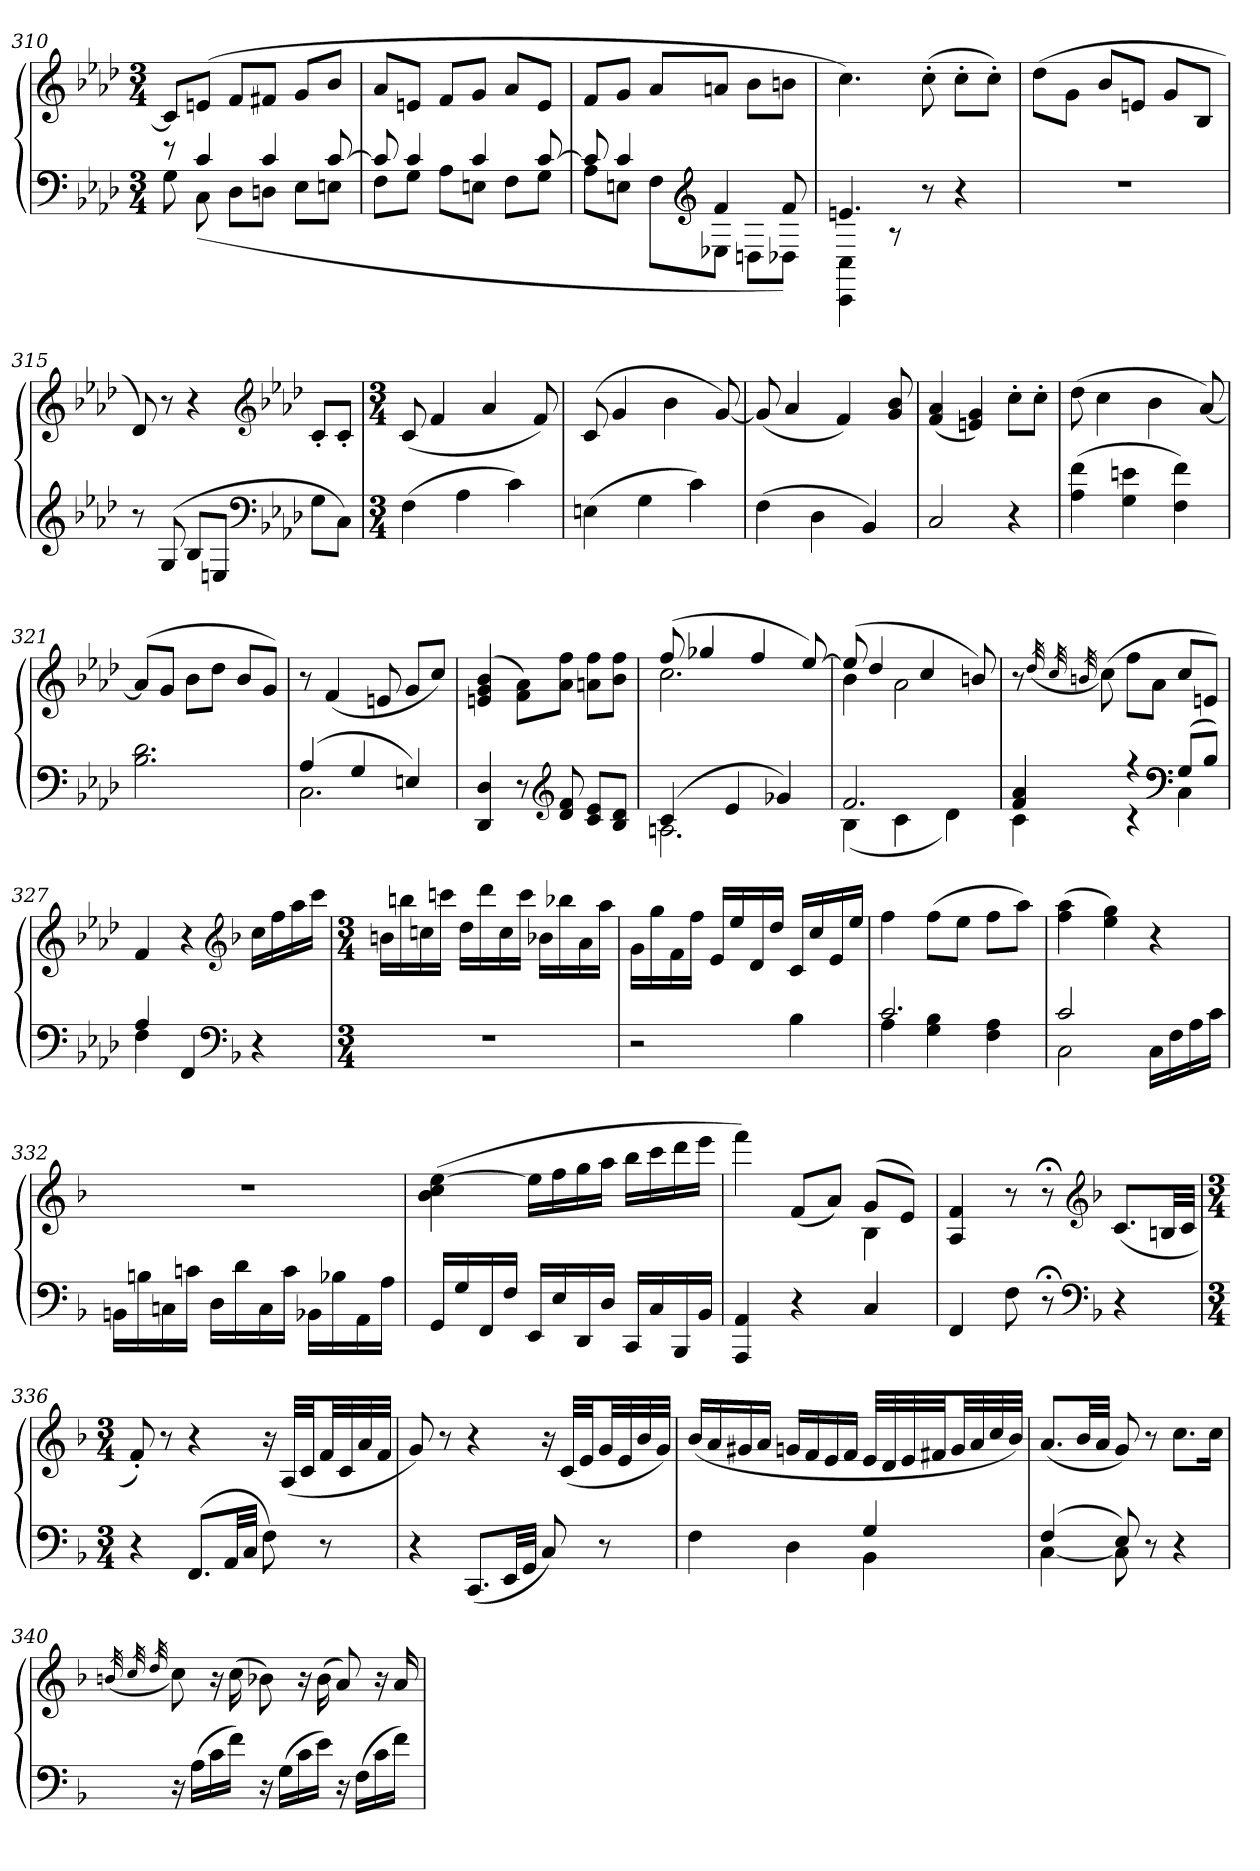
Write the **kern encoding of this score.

**kern	**kern
*part1	*part1
*staff2	*staff1
*clefF4	*clefG2
*k[b-e-a-d-]	*k[b-e-a-d-]
*f:	*f:
*M3/4	*M3/4
=310	=310
*^	*
8r	8G	8cL]
4c	(8C	(8enJ
.	8D-L	8fL
4c	8DnJ	8f#XJ
.	8E-L	8gL
[8c	8EnJ	8b-J
=311	=311	=311
8c]	8FL	8a-L
4c	8GJ	8enJ
.	8A-L	8fL
4c	8EnJ	8gJ
.	8FL	8a-L
[8c	8GJ	8eJ
=312	=312	=312
8c]	8A-L	8fL
4c	8EnJ	8gJ
.	8FL	8a-L
*clefG2	*	*
4f	8E-XJ	8anJ
.	8DnL	8b-L
8f	8D-XJ)	8bnJ
=313	=313	=313
4.en	4CC 4C	4.cc)
.	8r	.
8r	4.ryy	(8cc'
4r	.	8cc'L
.	.	8cc'J)
*v	*v	*
=314	=314
2.r	(8dd-L
.	8gJ
.	8b-L
.	8enJ
.	8gL
.	8B-J
=315	=315
8r	8d-)
(8G	8r
8B-L	4r
8EnJ	.
*clefF4	*clefG2
*k[b-e-a-d-]	*k[b-e-a-d-]
*f:	*f:
8GL	8c'L
8CJ)	8c'J
=316	=316
*M3/4	*M3/4
(4F	(8c
.	4f
4A-	.
.	4a-
4c)	.
.	8f)
=317	=317
(4En	(8c
.	4g
4G	.
.	4b-
4c)	.
.	[8g)
=318	=318
(4F	(8g]
.	4a-
4D-	.
.	4f)
4BB-)	.
.	8g 8b-
=319	=319
2C	(4f 4a-
.	4en 4g)
4r	8cc'L
.	8cc'J
=320	=320
(4A- 4f	(8dd-
.	4cc
4G 4en	.
.	4b-
4F 4f)	.
.	[8a-)
=321	=321
2.B- 2.d-	(8a-L]
.	8gJ
.	8b-L
.	8dd-J
.	8b-L
.	8gJ)
=322	=322
*^	*
(4A-	2.C	8r
.	.	(4f
4G	.	.
.	.	8en
4En)	.	8gL
.	.	8ccJ)
*v	*v	*
=323	=323
4DD- 4D-	(4en 4g 4b-
8r	8f 8a-L)
*clefG2	*
8d- 8f	8a- 8ffJ
8c 8e-L	8an 8ffL
8B- 8d-J	8b- 8ffJ
=324	=324
*^	*^
(4c	2.An	(8ff	2.cc
.	.	4gg-X	.
4e-	.	.	.
.	.	4ff	.
4g-X)	.	.	.
.	.	[8ee-)	.
=325	=325	=325	=325
2.f	(4B-	(8ee-]	4b-
.	.	4dd-	.
.	4c	.	2a-
.	.	4cc	.
.	4d-)	.	.
.	.	8bn)	.
*	*	*v	*v
=326	=326	=326
4f 4a-	4c	8r
.	.	(32qdd-
.	.	32qcc
.	.	32qbn
.	.	(8cc)
4r	4r	8ffL
.	.	8a-J
*clefF4	*	*
(8GL	4C	8ccL
8B-J)	.	8enJ)
=327	=327	=327
4A-	4F	4f
4FF	2ryy	4r
*clefF4	*	*clefG2
*k[b-]	*	*k[b-]
*F:	*	*F:
4r	.	16ccLL
.	.	16ff
.	.	16aa
.	.	16cccJJ
*v	*v	*
=328	=328
*M3/4	*M3/4
2.r	16bnLL
.	16bbn
.	16ccn
.	16cccnJJ
.	16ddLL
.	16ddd
.	16cc
.	16cccJJ
.	16b-XLL
.	16bb-X
.	16a
.	16aaJJ
=329	=329
2r	16gLL
.	16gg
.	16f
.	16ffJJ
.	16eLL
.	16ee
.	16d
.	16ddJJ
4B-	16cLL
.	16cc
.	16e
.	16eeJJ
=330	=330
*^	*
2.c	4A	4ff
.	4G 4B-	(8ffL
.	.	8eeJ
.	4F 4A	8ffL
.	.	8aaJ)
=331	=331	=331
2c	2C	(4ff 4aa
.	.	4ee 4gg)
16CLL	4ryy	4r
16F	.	.
16A	.	.
16cJJ	.	.
*v	*v	*
=332	=332
16BBnLL	2.r
16Bn	.
16Cn	.
16cnJJ	.
16DLL	.
16d	.
16C	.
16cJJ	.
16BB-XLL	.
16B-X	.
16AA	.
16AJJ	.
=333	=333
16GGLL	(4b- 4cc [4ee
16G	.
16FF	.
16FJJ	.
16EELL	16eeLL]
16E	16ff
16DD	16gg
16DJJ	16aaJJ
16CCLL	16bb-LL
16C	16ccc
16BBB-	16ddd
16BB-JJ	16eeeJJ
=334	=334
*	*^
4AAA 4AA	4fff)	2ryy
4r	(8fL	.
.	8aJ)	.
4C	(8gL	4B-
.	8eJ)	.
*	*v	*v
=335	=335
4FF	4A 4f
8F	8r
8r;<	8r;<
*clefF4	*clefG2
*k[b-]	*k[b-]
*F:	*F:
4r	(8.cL
.	32BnLL
.	32cJJJ
=336	=336
*M3/4	*M3/4
4r	8f')
.	8r
(8.FFL	4r
32AALL	.
32CJJJ	.
8F)	16r
.	(32ALLL
.	32cJJ
8r	32fLL
.	32c
.	32a
.	32fJJJ
=337	=337
4r	8g)
.	8r
(8.CCL	4r
32EELL	.
32GGJJJ	.
8C)	16r
.	(32cLLL
.	32eJJ
8r	32gLL
.	32e
.	32b-
.	32gJJJ)
=338	=338
*^	*
4F	2ryy	(16b-LL
.	.	16a
.	.	16g#X
.	.	16aJJ
4D	.	16gnLL
.	.	16f
.	.	16e
.	.	16fJJ
4G	4BB-	32eLLL
.	.	32d
.	.	32e
.	.	32f#XJJ
.	.	32gLL
.	.	32a
.	.	32cc
.	.	32b-JJJ)
=339	=339	=339
(4F	[4C	(8.aL
.	.	32b-LL
.	.	32aJJJ
8E)	8C]	8g)
8r	4.ryy	8r
4r	.	8.ccL
.	.	16ccJk
*v	*v	*
=340	=340
.	(32qbn
.	32qcc
.	32qdd
16r	8cc)
(16ALL	.
16c	16r
16fJJ)	(16cc
16r	8b-X)
(16GLL	.
16c	16r
16eJJ)	(16b-
16r	8a)
(16FLL	.
16c	16r
16fJJ)	16a
=	=
*-	*-
